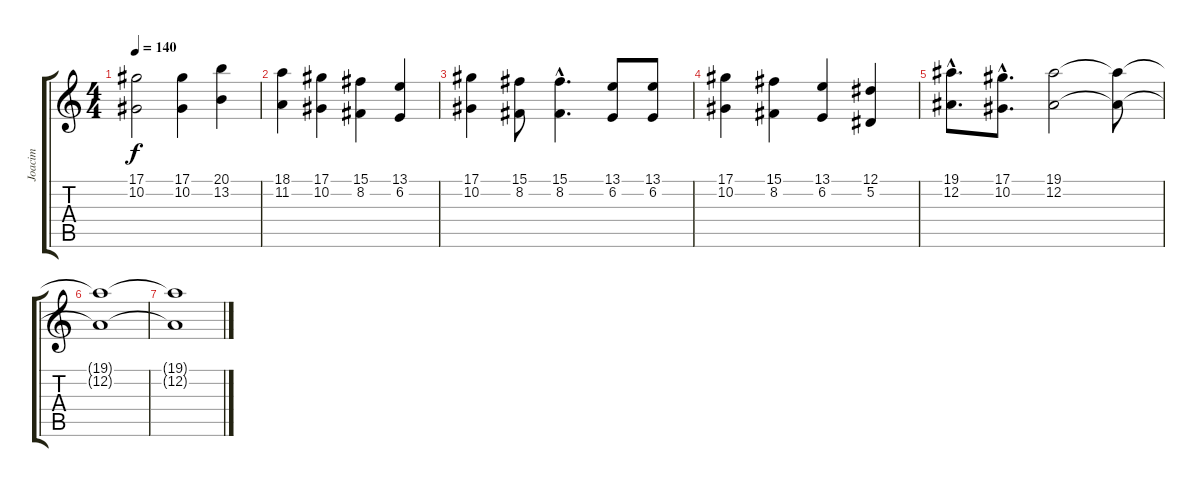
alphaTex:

\track ("Joacim" "Joacim") {instrument lead1square}
\staff {score tabs}
\tuning (Eb4 Bb3 Gb3 Db3 Ab2 Eb2) {hide}
\ts (4 4)
\tempo 140
\clef g2
\ks c
(17.1 10.2).2{dy f} (17.1 10.2).4 (20.1 13.2).4 |
(18.1 11.2).4 (17.1 10.2).4 (15.1 8.2).4 (13.1 6.2).4 |
(17.1 10.2).4 (15.1 8.2).8 (15.1{hac} 8.2{hac}).4{d} (13.1 6.2).8 (13.1 6.2).8 |
(17.1 10.2).4 (15.1 8.2).4 (13.1 6.2).4 (12.1 5.2).4 |
(19.1{hac} 12.2{hac}).8{d} (17.1{hac} 10.2{hac}).8{d} (19.1 12.2).2 (19.1{t} 12.2{t}).8 |
(19.1{t} 12.2{t}).1 |
(19.1{t} 12.2{t}).1
